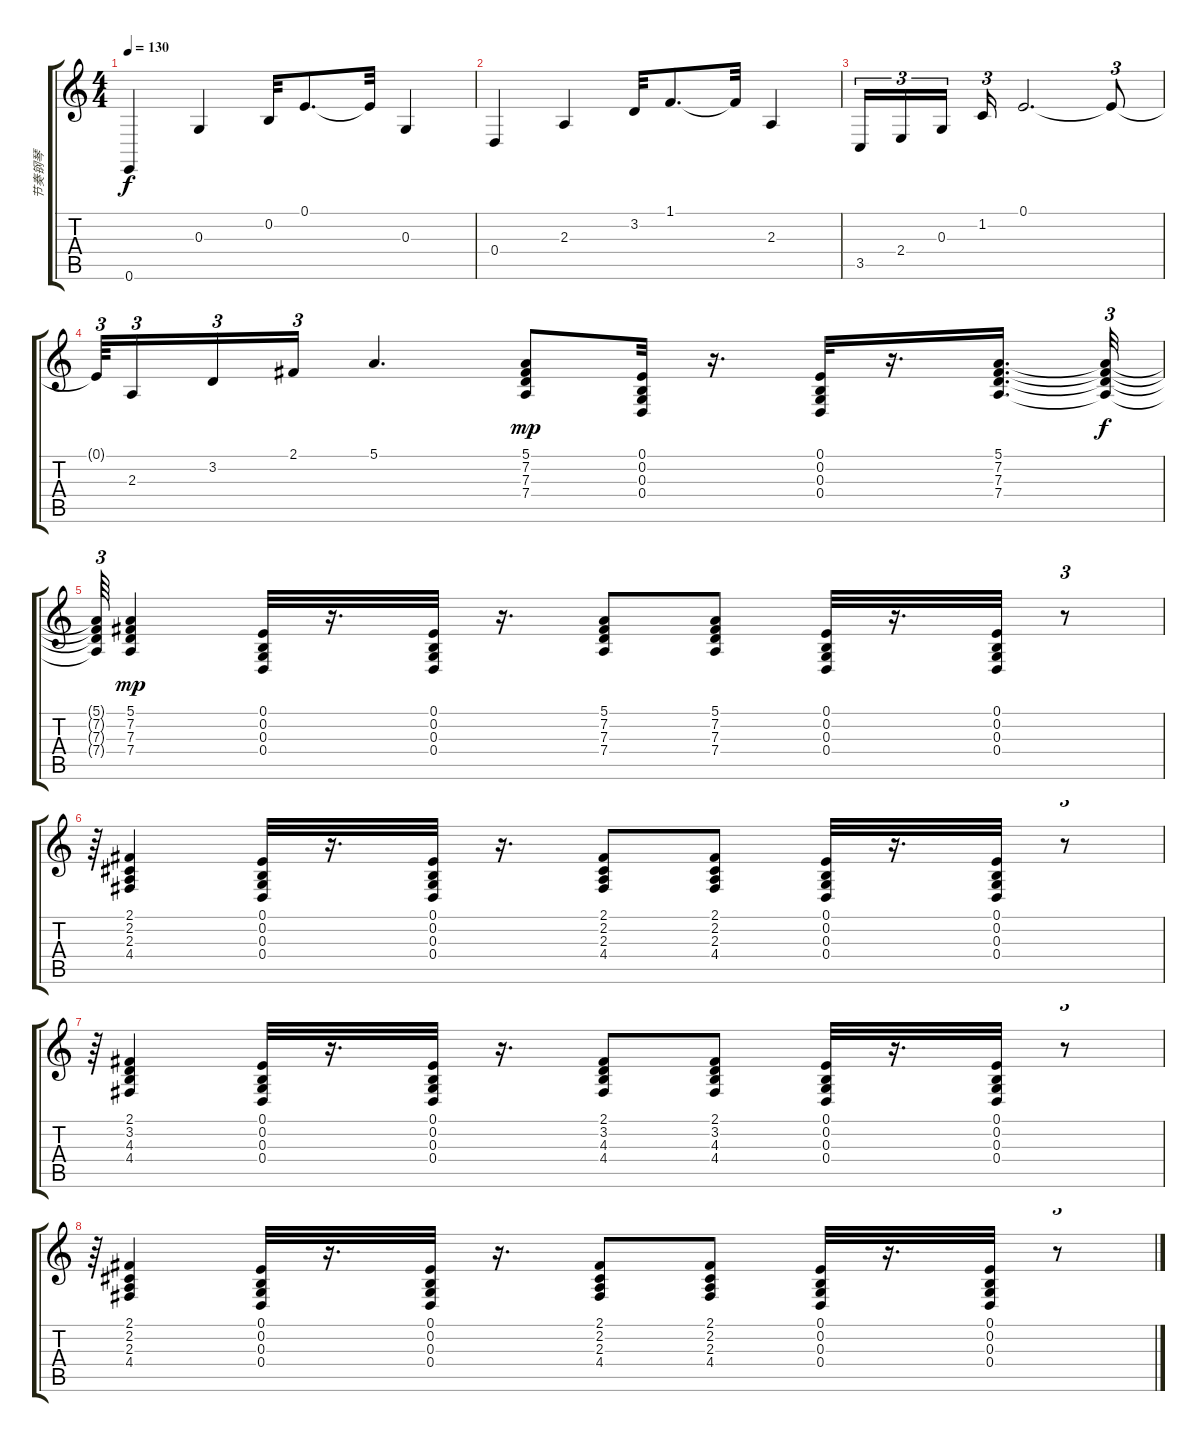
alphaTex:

\track ("节奏钢琴" "节奏钢琴") {instrument acousticgrandpiano}
\staff {score tabs}
\tuning (E4 B3 G3 D3 A2 E2) {hide}
\ts (4 4)
\tempo 130
\clef g2
\ks c
0.6.4{dy f} 0.3.4 0.2.32 0.1.8{d} 0.1{t}.32 0.3.4 |
0.4.4 2.3.4 3.2.32 1.1.8{d} 1.1{t}.32 2.3.4 |
3.5.16{tu (3 2)} 2.4.16{tu (3 2)} 0.3.16{tu (3 2) beam splitsecondary} 1.2.16{tu (3 2)} 0.1.2{d} 0.1{t}.8{tu (3 2)} |
0.1{t}.64{tu (3 2)} 2.3.16{tu (3 2)} 3.2.16{tu (3 2)} 2.1.16{tu (3 2)} 5.1.4{d} (5.1 7.2 7.3 7.4).8{dy mp} (0.1 0.2 0.3 0.4).32 r.16{d} (0.1 0.2 0.3 0.4).32 r.16{d} (5.1 7.2 7.3 7.4).16{d} (5.1{t} 7.2{t} 7.3{t} 7.4{t}).32{tu (3 2) dy f} |
(5.1{t} 7.2{t} 7.3{t} 7.4{t}).64{tu (3 2)} (5.1 7.2 7.3 7.4).4{dy mp} (0.1 0.2 0.3 0.4).32 r.16{d} (0.1 0.2 0.3 0.4).32 r.16{d} (5.1 7.2 7.3 7.4).8 (5.1 7.2 7.3 7.4).8 (0.1 0.2 0.3 0.4).32 r.16{d} (0.1 0.2 0.3 0.4).32 r.8{tu (3 2)} |
r.64{tu (3 2)} (2.1 2.2 2.3 4.4).4 (0.1 0.2 0.3 0.4).32 r.16{d} (0.1 0.2 0.3 0.4).32 r.16{d} (2.1 2.2 2.3 4.4).8 (2.1 2.2 2.3 4.4).8 (0.1 0.2 0.3 0.4).32 r.16{d} (0.1 0.2 0.3 0.4).32 r.8{tu (3 2)} |
r.64{tu (3 2)} (2.1 3.2 4.3 4.4).4 (0.1 0.2 0.3 0.4).32 r.16{d} (0.1 0.2 0.3 0.4).32 r.16{d} (2.1 3.2 4.3 4.4).8 (2.1 3.2 4.3 4.4).8 (0.1 0.2 0.3 0.4).32 r.16{d} (0.1 0.2 0.3 0.4).32 r.8{tu (3 2)} |
r.64{tu (3 2)} (2.1 2.2 2.3 4.4).4 (0.1 0.2 0.3 0.4).32 r.16{d} (0.1 0.2 0.3 0.4).32 r.16{d} (2.1 2.2 2.3 4.4).8 (2.1 2.2 2.3 4.4).8 (0.1 0.2 0.3 0.4).32 r.16{d} (0.1 0.2 0.3 0.4).32 r.8{tu (3 2)}
